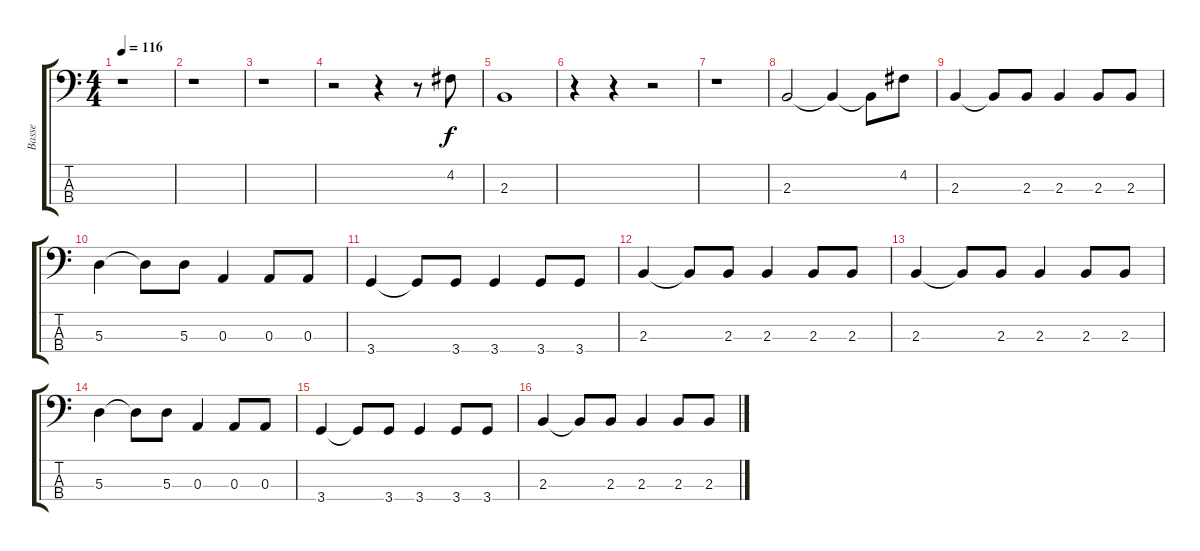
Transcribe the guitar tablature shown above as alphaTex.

\track ("Basse" "Basse") {instrument electricbassfinger}
\staff {score tabs}
\tuning (G2 D2 A1 E1) {hide}
\ts (4 4)
\tempo 116
\clef f4
\ks c
r.1{dy f instrument electricbassfinger} |
r.1 |
r.1 |
r.2 r.4 r.8 4.2.8 |
2.3.1 |
r.4 r.4 r.2 |
r.1 |
2.3.2 2.3{t}.4 2.3{t}.8 4.2.8 |
2.3.4 2.3{t}.8 2.3.8 2.3.4 2.3.8 2.3.8 |
5.3.4 5.3{t}.8 5.3.8 0.3.4 0.3.8 0.3.8 |
3.4.4 3.4{t}.8 3.4.8 3.4.4 3.4.8 3.4.8 |
2.3.4 2.3{t}.8 2.3.8 2.3.4 2.3.8 2.3.8 |
2.3.4 2.3{t}.8 2.3.8 2.3.4 2.3.8 2.3.8 |
5.3.4 5.3{t}.8 5.3.8 0.3.4 0.3.8 0.3.8 |
3.4.4 3.4{t}.8 3.4.8 3.4.4 3.4.8 3.4.8 |
2.3.4 2.3{t}.8 2.3.8 2.3.4 2.3.8 2.3.8
